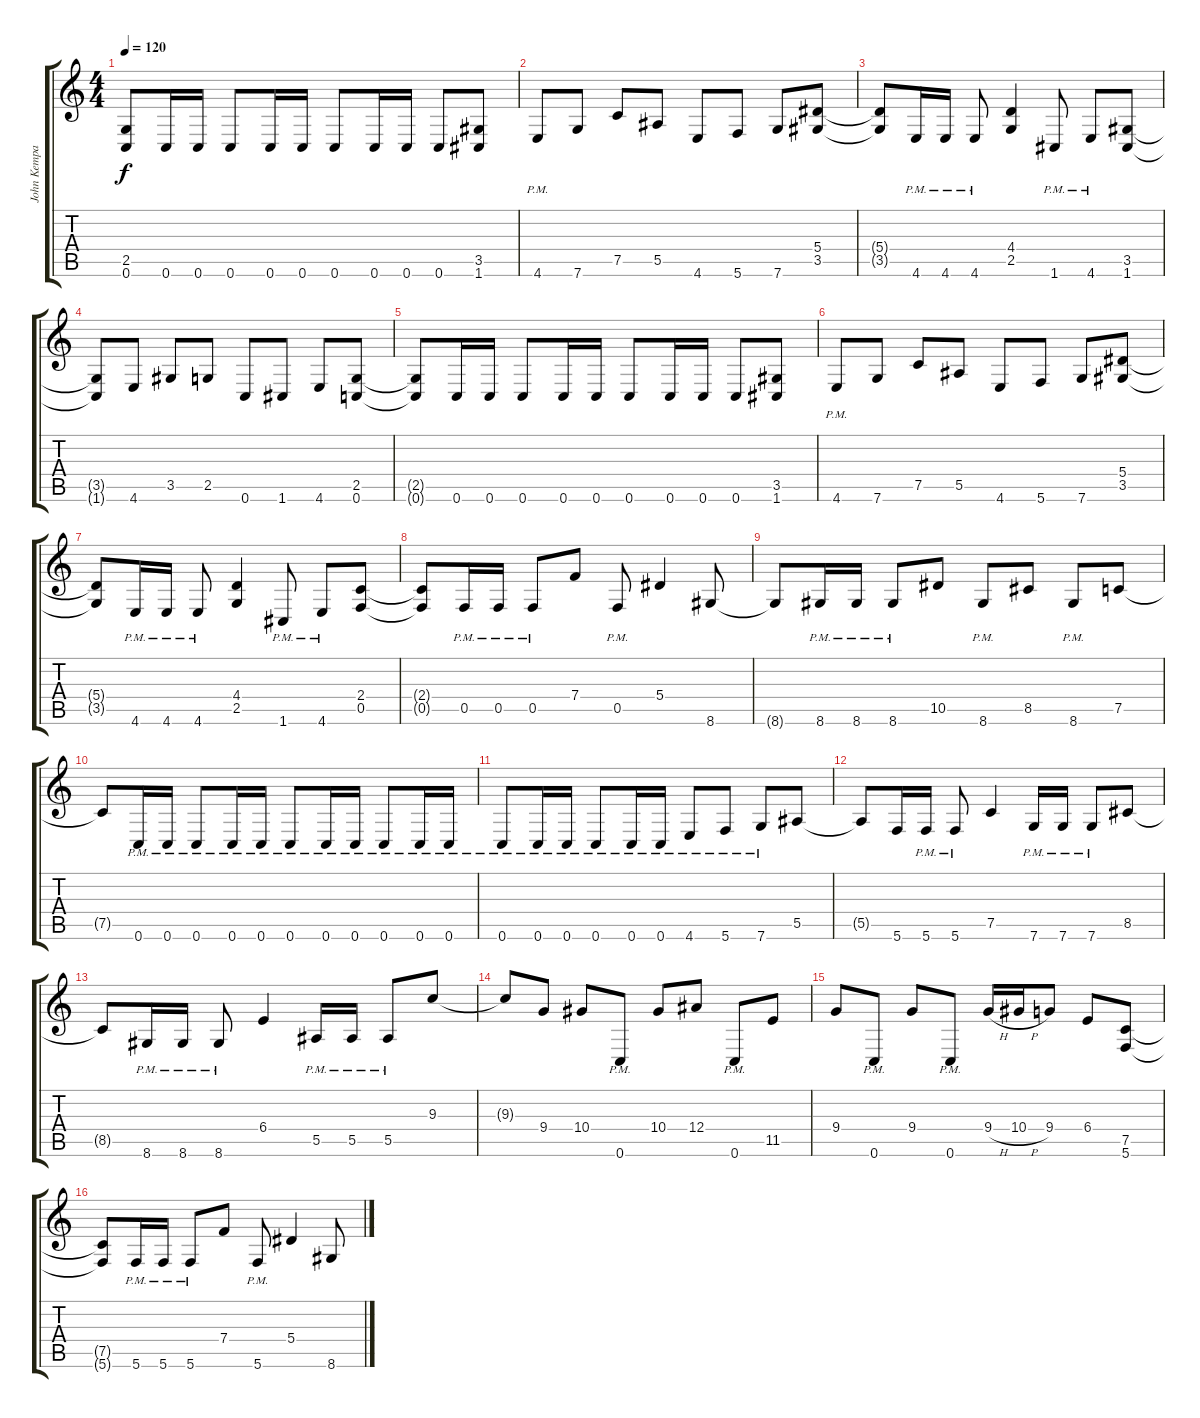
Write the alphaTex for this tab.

\track ("John Kempainen (Rhythm Guitar)" "John Kempa") {instrument distortionguitar}
\staff {score tabs}
\tuning (C4 G3 Eb3 Bb2 F2 C2) {hide}
\ts (4 4)
\tempo 120
\clef g2
\ks c
(2.5{t} 0.6{t}).8{dy f} 0.6.16 0.6.16 0.6.8 0.6.16 0.6.16 0.6.8 0.6.16 0.6.16 0.6.8 (3.5 1.6).8 |
4.6{pm}.8 7.6.8 7.5.8 5.5.8 4.6.8 5.6.8 7.6.8 (5.4 3.5).8 |
(5.4{t} 3.5{t}).8 4.6{pm}.16 4.6{pm}.16 4.6{pm}.8 (4.4 2.5).4 1.6{pm}.8 4.6{pm}.8 (3.5 1.6).8 |
(3.5{t} 1.6{t}).8 4.6.8 3.5.8 2.5.8 0.6.8 1.6.8 4.6.8 (2.5 0.6).8 |
(2.5{t} 0.6{t}).8 0.6.16 0.6.16 0.6.8 0.6.16 0.6.16 0.6.8 0.6.16 0.6.16 0.6.8 (3.5 1.6).8 |
4.6{pm}.8 7.6.8 7.5.8 5.5.8 4.6.8 5.6.8 7.6.8 (5.4 3.5).8 |
(5.4{t} 3.5{t}).8 4.6{pm}.16 4.6{pm}.16 4.6{pm}.8 (4.4 2.5).4 1.6{pm}.8 4.6{pm}.8 (2.4 0.5).8 |
(2.4{t} 0.5{t}).8 0.5{pm}.16 0.5{pm}.16 0.5{pm}.8 7.4.8 0.5{pm}.8 5.4.4 8.6.8 |
8.6{t}.8 8.6{pm}.16 8.6{pm}.16 8.6{pm}.8 10.5.8 8.6{pm}.8 8.5.8 8.6{pm}.8 7.5.8 |
7.5{t}.8 0.6{pm}.16 0.6{pm}.16 0.6{pm}.8 0.6{pm}.16 0.6{pm}.16 0.6{pm}.8 0.6{pm}.16 0.6{pm}.16 0.6{pm}.8 0.6{pm}.16 0.6{pm}.16 |
0.6{pm}.8 0.6{pm}.16 0.6{pm}.16 0.6{pm}.8 0.6{pm}.16 0.6{pm}.16 4.6{pm}.8 5.6{pm}.8 7.6{pm}.8 5.5.8 |
5.5{t}.8 5.6.16 5.6{pm}.16 5.6{pm}.8 7.5.4 7.6{pm}.16 7.6{pm}.16 7.6{pm}.8 8.5.8 |
8.5{t}.8 8.6{pm}.16 8.6{pm}.16 8.6{pm}.8 6.4.4 5.5{pm}.16 5.5{pm}.16 5.5{pm}.8 9.3.8 |
9.3{t}.8 9.4.8 10.4.8 0.6{pm}.8 10.4.8 12.4.8 0.6{pm}.8 11.5.8 |
9.4.8 0.6{pm}.8 9.4.8 0.6{pm}.8 9.4{h}.16 10.4{h}.16 9.4.8 6.4.8 (7.5 5.6).8 |
(7.5{t} 5.6{t}).8 5.6{pm}.16 5.6{pm}.16 5.6{pm}.8 7.4.8 5.6{pm}.8 5.4.4 8.6.8
